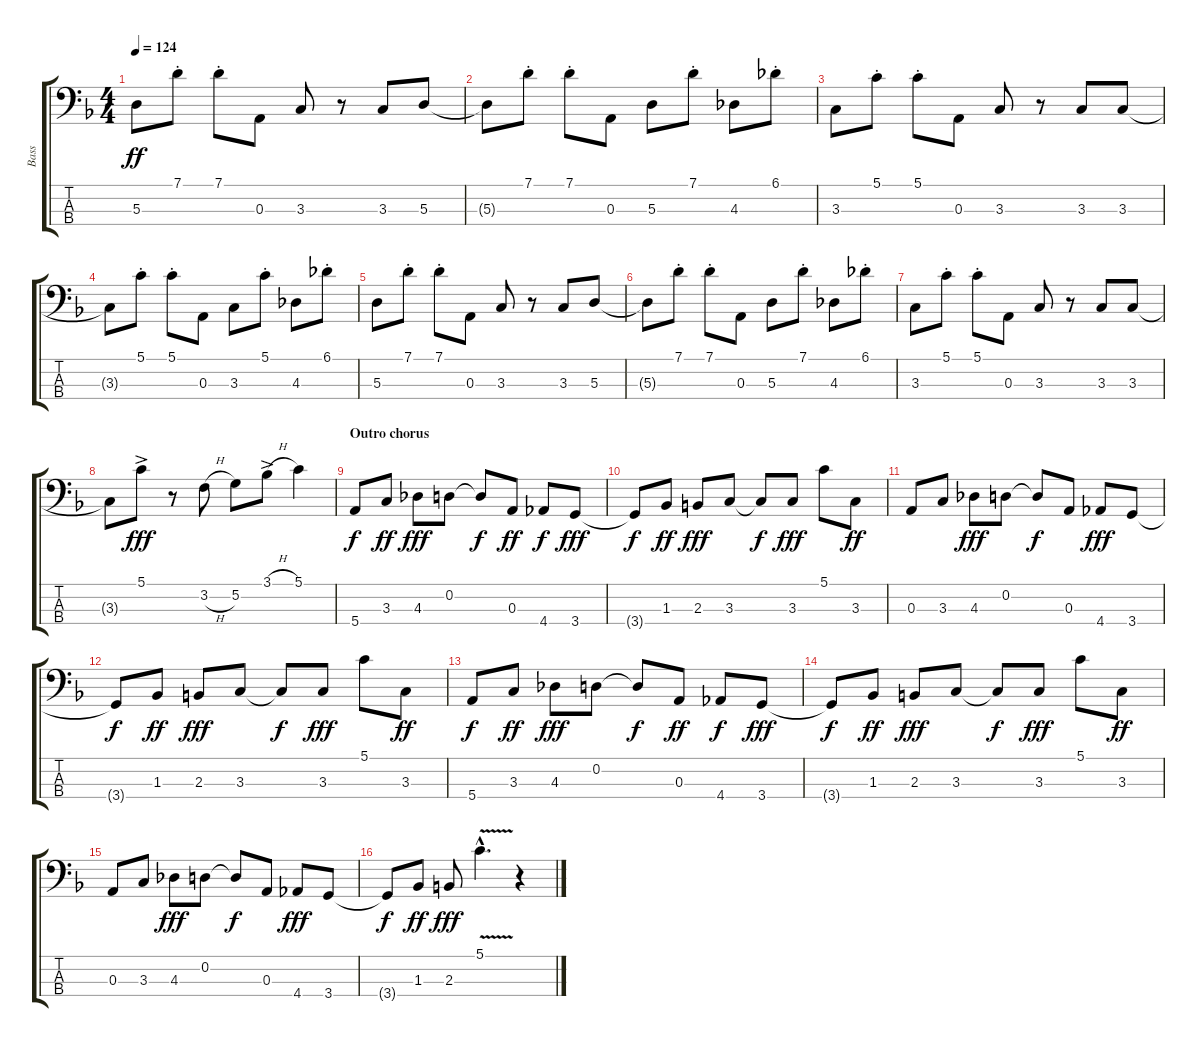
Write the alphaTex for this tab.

\track ("Bass" "Bass") {instrument electricbasspick}
\staff {score tabs}
\tuning (G2 D2 A1 E1) {hide}
\ts (4 4)
\tempo 124
\clef f4
\ks f
5.3.8{dy ff} 7.1{st}.8 7.1{st}.8 0.3.8 3.3.8 r.8 3.3.8 5.3.8 |
5.3{t}.8 7.1{st}.8 7.1{st}.8 0.3.8 5.3.8 7.1{st}.8 4.3.8 6.1{st}.8 |
3.3.8 5.1{st}.8 5.1{st}.8 0.3.8 3.3.8 r.8 3.3.8 3.3.8 |
3.3{t}.8 5.1{st}.8 5.1{st}.8 0.3.8 3.3.8 5.1{st}.8 4.3.8 6.1{st}.8 |
5.3.8 7.1{st}.8 7.1{st}.8 0.3.8 3.3.8 r.8 3.3.8 5.3.8 |
5.3{t}.8 7.1{st}.8 7.1{st}.8 0.3.8 5.3.8 7.1{st}.8 4.3.8 6.1{st}.8 |
3.3.8 5.1{st}.8 5.1{st}.8 0.3.8 3.3.8 r.8 3.3.8 3.3.8 |
3.3{t}.8 5.1{ac}.8{dy fff instrument slapbass1} r.8 3.2{h}.8 5.2.8 3.1{h ac}.8 5.1.4 |
\section ("" "Outro chorus")
5.4.8{dy f instrument synthbass1} 3.3.8{dy ff} 4.3.8{dy fff} 0.2.8 0.2{t}.8{dy f} 0.3.8{dy ff} 4.4.8{dy f} 3.4.8{dy fff} |
3.4{t}.8{dy f} 1.3.8{dy ff} 2.3.8{dy fff} 3.3.8 3.3{t}.8{dy f} 3.3.8{dy fff} 5.1.8 3.3.8{dy ff} |
0.3.8 3.3.8 4.3.8{dy fff} 0.2.8 0.2{t}.8{dy f} 0.3.8 4.4.8{dy fff} 3.4.8 |
3.4{t}.8{dy f} 1.3.8{dy ff} 2.3.8{dy fff} 3.3.8 3.3{t}.8{dy f} 3.3.8{dy fff} 5.1.8 3.3.8{dy ff} |
5.4.8{dy f} 3.3.8{dy ff} 4.3.8{dy fff} 0.2.8 0.2{t}.8{dy f} 0.3.8{dy ff} 4.4.8{dy f} 3.4.8{dy fff} |
3.4{t}.8{dy f} 1.3.8{dy ff} 2.3.8{dy fff} 3.3.8 3.3{t}.8{dy f} 3.3.8{dy fff} 5.1.8 3.3.8{dy ff} |
0.3.8 3.3.8 4.3.8{dy fff} 0.2.8 0.2{t}.8{dy f} 0.3.8 4.4.8{dy fff} 3.4.8 |
3.4{t}.8{dy f} 1.3.8{dy ff} 2.3.8{dy fff} 5.1{v hac}.4{d instrument slapbass1} r.4
